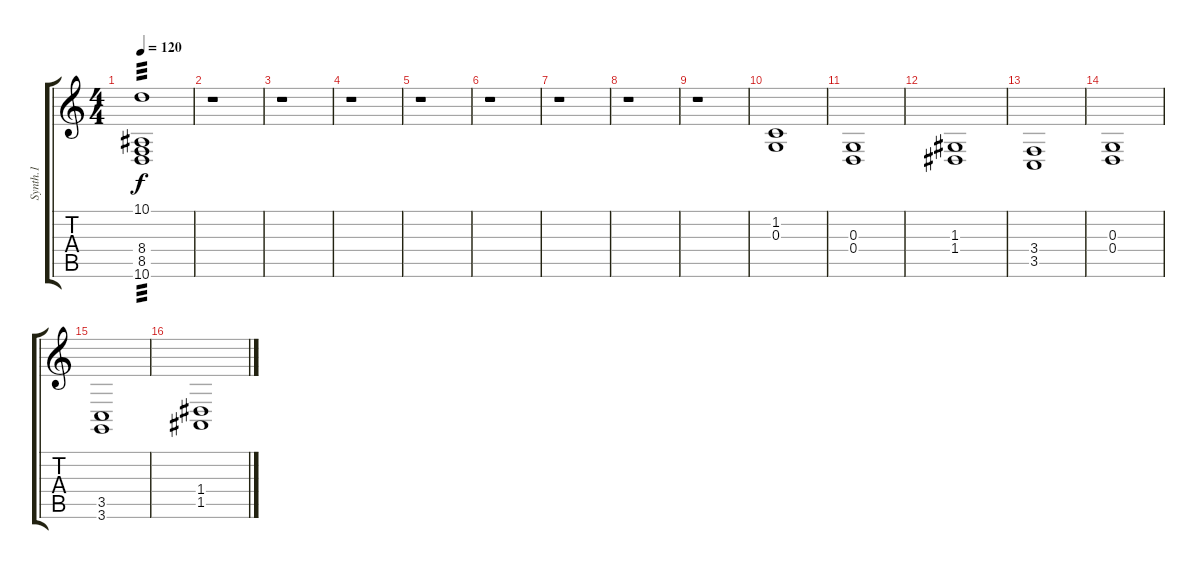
\track ("Synth.1" "Synth.1") {instrument synthstrings2}
\staff {score tabs}
\tuning (E4 B3 G3 D3 A2 E2) {hide}
\ts (4 4)
\tempo 120
\clef g2
\ks c
(10.1 8.4 8.5 10.6).1{tp 3 dy f} |
r.1 |
r.1 |
r.1 |
r.1 |
r.1 |
r.1 |
r.1 |
r.1 |
(1.2 0.3).1 |
(0.3 0.4).1 |
(1.3 1.4).1 |
(3.4 3.5).1 |
(0.3 0.4).1 |
(3.5 3.6).1 |
(1.4 1.5).1
